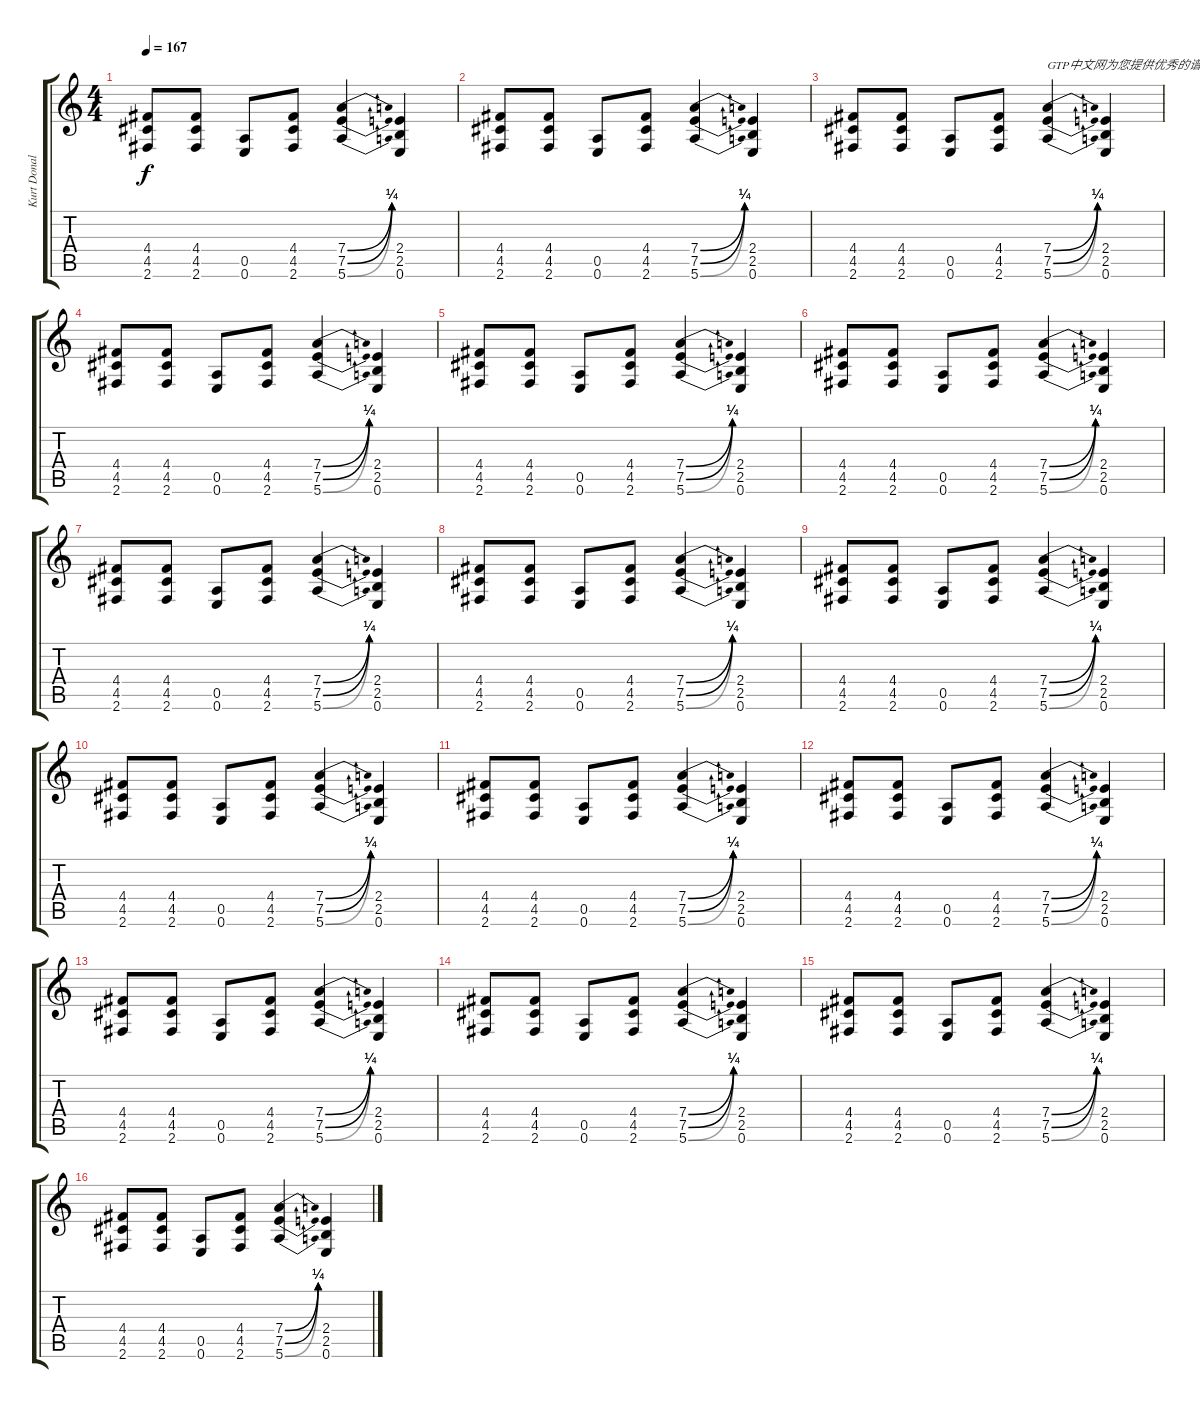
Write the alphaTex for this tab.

\track ("Kurt Donald Cobain (Guitare)" "Kurt Donal") {instrument distortionguitar}
\staff {score tabs}
\tuning (E4 B3 G3 D3 A2 E2) {hide}
\ts (4 4)
\tempo 167
\clef g2
\ks c
(4.4 4.5 2.6).8{dy f instrument distortionguitar} (4.4 4.5 2.6).8 (0.5 0.6).8 (4.4 4.5 2.6).8 (7.4{be (bend 0 0 60 1)} 7.5{be (bend 0 0 60 1)} 5.6{be (bend 0 0 60 1)}).4 (2.4 2.5 0.6).4 |
(4.4 4.5 2.6).8 (4.4 4.5 2.6).8 (0.5 0.6).8 (4.4 4.5 2.6).8 (7.4{be (bend 0 0 60 1)} 7.5{be (bend 0 0 60 1)} 5.6{be (bend 0 0 60 1)}).4 (2.4 2.5 0.6).4 |
(4.4 4.5 2.6).8 (4.4 4.5 2.6).8 (0.5 0.6).8 (4.4 4.5 2.6).8 (7.4{be (bend 0 0 60 1)} 7.5{be (bend 0 0 60 1)} 5.6{be (bend 0 0 60 1)}).4{txt "GTP中文网为您提供优秀的谱子"} (2.4 2.5 0.6).4 |
(4.4 4.5 2.6).8 (4.4 4.5 2.6).8 (0.5 0.6).8 (4.4 4.5 2.6).8 (7.4{be (bend 0 0 60 1)} 7.5{be (bend 0 0 60 1)} 5.6{be (bend 0 0 60 1)}).4 (2.4 2.5 0.6).4 |
(4.4 4.5 2.6).8 (4.4 4.5 2.6).8 (0.5 0.6).8 (4.4 4.5 2.6).8 (7.4{be (bend 0 0 60 1)} 7.5{be (bend 0 0 60 1)} 5.6{be (bend 0 0 60 1)}).4 (2.4 2.5 0.6).4 |
(4.4 4.5 2.6).8 (4.4 4.5 2.6).8 (0.5 0.6).8 (4.4 4.5 2.6).8 (7.4{be (bend 0 0 60 1)} 7.5{be (bend 0 0 60 1)} 5.6{be (bend 0 0 60 1)}).4 (2.4 2.5 0.6).4 |
(4.4 4.5 2.6).8 (4.4 4.5 2.6).8 (0.5 0.6).8 (4.4 4.5 2.6).8 (7.4{be (bend 0 0 60 1)} 7.5{be (bend 0 0 60 1)} 5.6{be (bend 0 0 60 1)}).4 (2.4 2.5 0.6).4 |
(4.4 4.5 2.6).8 (4.4 4.5 2.6).8 (0.5 0.6).8 (4.4 4.5 2.6).8 (7.4{be (bend 0 0 60 1)} 7.5{be (bend 0 0 60 1)} 5.6{be (bend 0 0 60 1)}).4 (2.4 2.5 0.6).4 |
(4.4 4.5 2.6).8 (4.4 4.5 2.6).8 (0.5 0.6).8 (4.4 4.5 2.6).8 (7.4{be (bend 0 0 60 1)} 7.5{be (bend 0 0 60 1)} 5.6{be (bend 0 0 60 1)}).4 (2.4 2.5 0.6).4 |
(4.4 4.5 2.6).8 (4.4 4.5 2.6).8 (0.5 0.6).8 (4.4 4.5 2.6).8 (7.4{be (bend 0 0 60 1)} 7.5{be (bend 0 0 60 1)} 5.6{be (bend 0 0 60 1)}).4 (2.4 2.5 0.6).4 |
(4.4 4.5 2.6).8 (4.4 4.5 2.6).8 (0.5 0.6).8 (4.4 4.5 2.6).8 (7.4{be (bend 0 0 60 1)} 7.5{be (bend 0 0 60 1)} 5.6{be (bend 0 0 60 1)}).4 (2.4 2.5 0.6).4 |
(4.4 4.5 2.6).8 (4.4 4.5 2.6).8 (0.5 0.6).8 (4.4 4.5 2.6).8 (7.4{be (bend 0 0 60 1)} 7.5{be (bend 0 0 60 1)} 5.6{be (bend 0 0 60 1)}).4 (2.4 2.5 0.6).4 |
(4.4 4.5 2.6).8 (4.4 4.5 2.6).8 (0.5 0.6).8 (4.4 4.5 2.6).8 (7.4{be (bend 0 0 60 1)} 7.5{be (bend 0 0 60 1)} 5.6{be (bend 0 0 60 1)}).4 (2.4 2.5 0.6).4 |
(4.4 4.5 2.6).8 (4.4 4.5 2.6).8 (0.5 0.6).8 (4.4 4.5 2.6).8 (7.4{be (bend 0 0 60 1)} 7.5{be (bend 0 0 60 1)} 5.6{be (bend 0 0 60 1)}).4 (2.4 2.5 0.6).4 |
(4.4 4.5 2.6).8 (4.4 4.5 2.6).8 (0.5 0.6).8 (4.4 4.5 2.6).8 (7.4{be (bend 0 0 60 1)} 7.5{be (bend 0 0 60 1)} 5.6{be (bend 0 0 60 1)}).4 (2.4 2.5 0.6).4 |
(4.4 4.5 2.6).8 (4.4 4.5 2.6).8 (0.5 0.6).8 (4.4 4.5 2.6).8 (7.4{be (bend 0 0 60 1)} 7.5{be (bend 0 0 60 1)} 5.6{be (bend 0 0 60 1)}).4 (2.4 2.5 0.6).4
